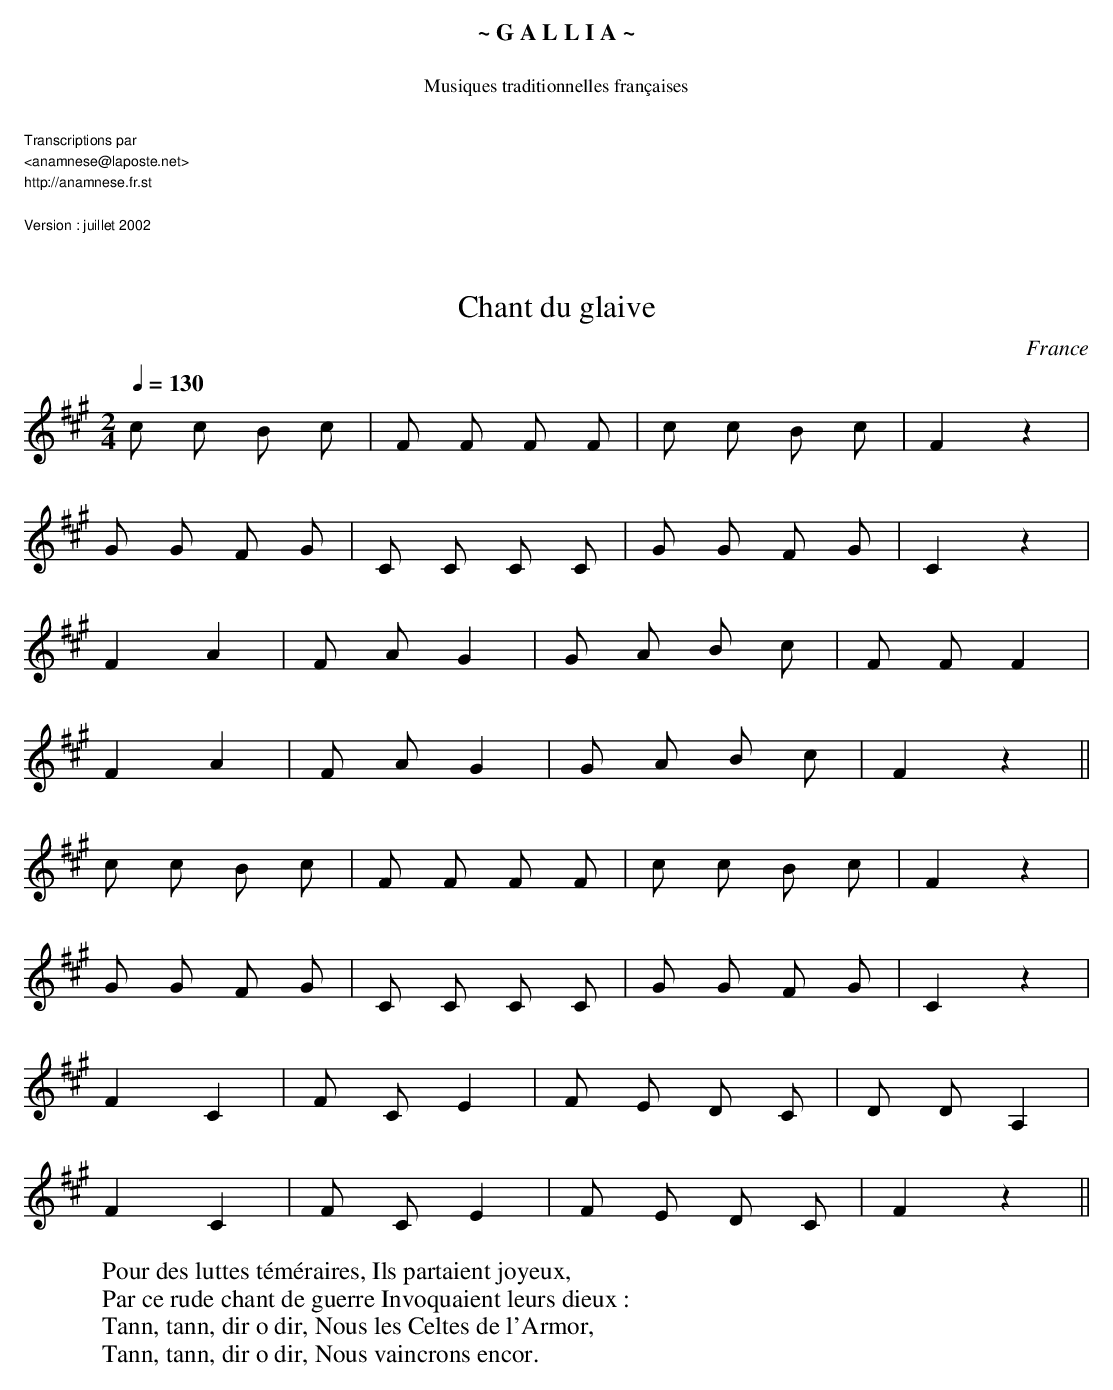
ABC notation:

X:1
T:Chant du glaive
O:France
M:2/4
L:1/8
Q:1/4=130
K:A
K:F#m
c c B c | F F F F | c c B c | F2 z2 |
G G F G | C C C C | G G F G | C2 z2 |
F2 A2 | F A G2 | G A B c | F F F2 |
F2 A2 | F A G2 | G A B c | F2 z2 ||
W:Pour des luttes téméraires, Ils partaient joyeux,
W:Par ce rude chant de guerre Invoquaient leurs dieux :
W:Tann, tann, dir o dir, Nous les Celtes de l'Armor,
W:Tann, tann, dir o dir, Nous vaincrons encor.
c c B c | F F F F | c c B c | F2 z2 |
G G F G | C C C C | G G F G | C2 z2 |
F2 C2 | F C E2 | F E D C | D D A,2 |
F2 C2 | F C E2 | F E D C | F2 z2 ||
